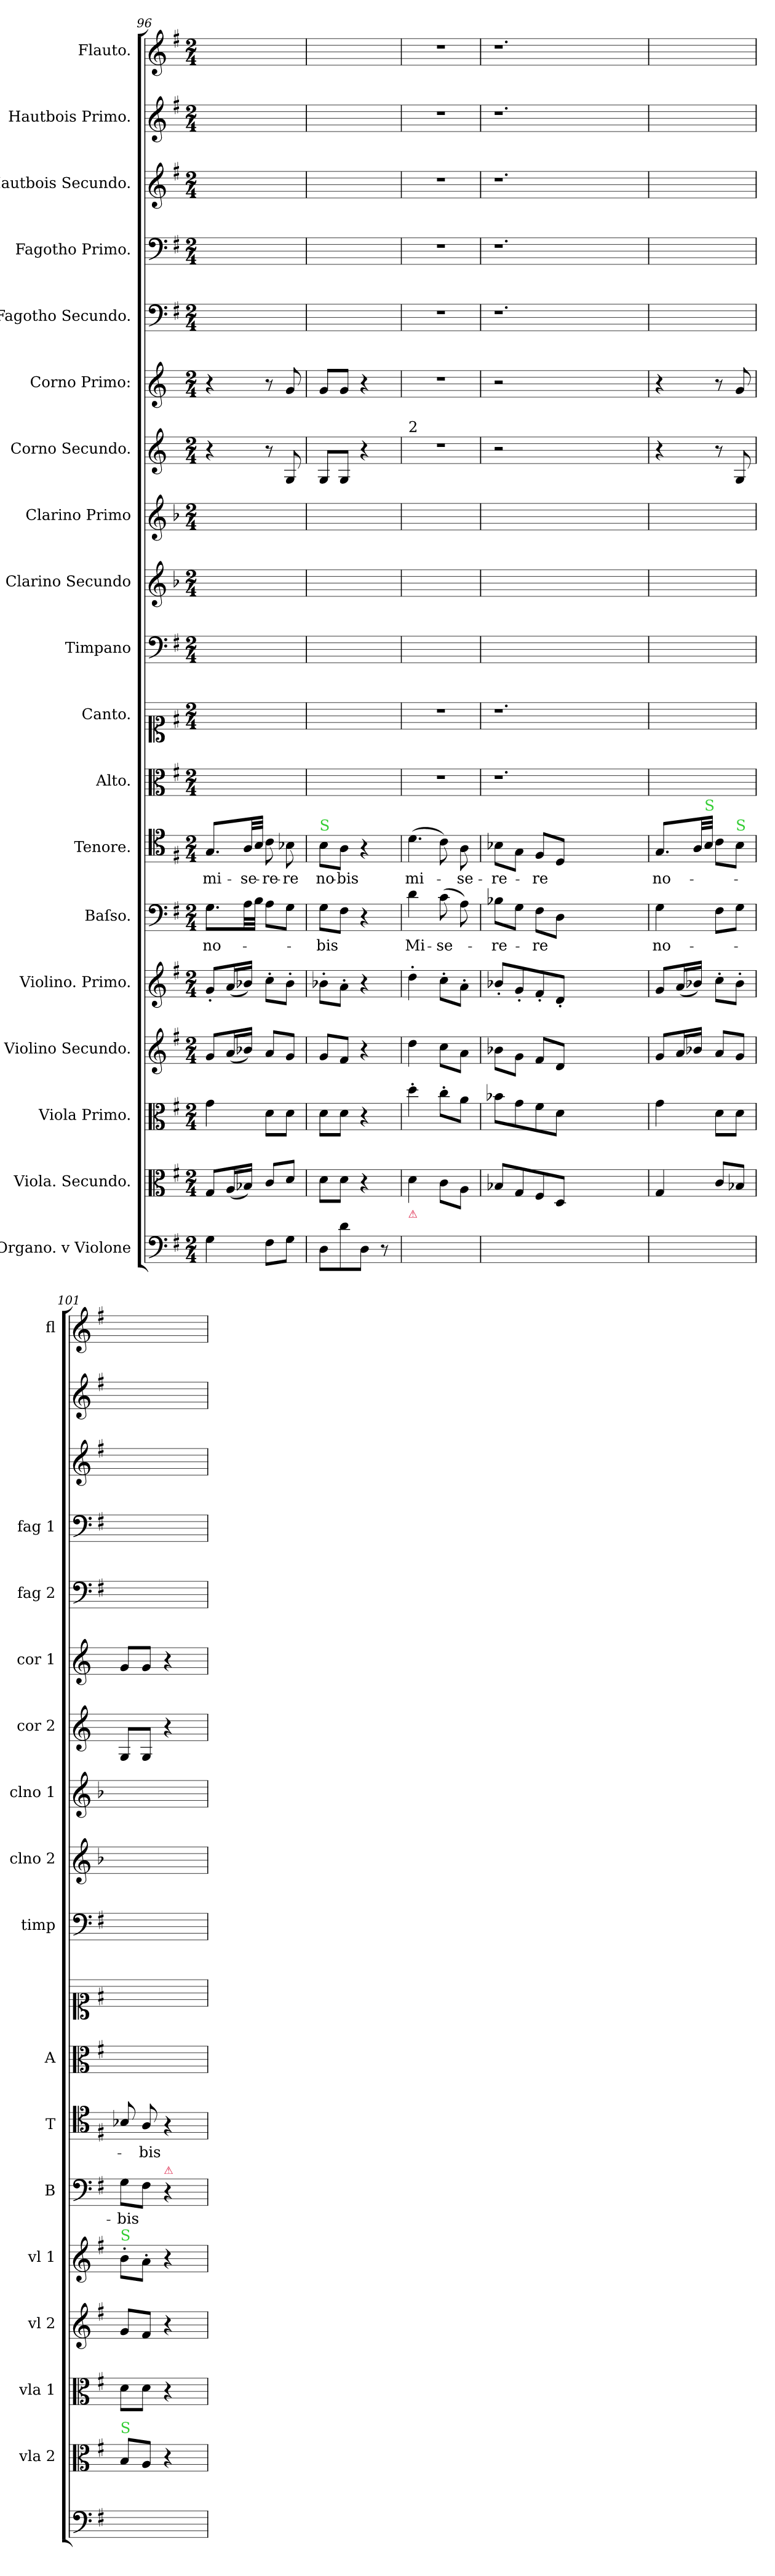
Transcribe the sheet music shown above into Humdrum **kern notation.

**kern	**kern	**kern	**kern	**kern	**kern	**text	**kern	**text	**kern	**kern	**kern	**kern	**kern	**kern	**kern	**kern	**kern	**kern	**kern	**kern
*part19	*part18	*part17	*part16	*part15	*part14	*part14	*part13	*part13	*part12	*part11	*part10	*part9	*part8	*part7	*part6	*part5	*part4	*part3	*part2	*part1
*staff19	*staff18	*staff17	*staff16	*staff15	*staff14	*staff14	*staff13	*staff13	*staff12	*staff11	*staff10	*staff9	*staff8	*staff7	*staff6	*staff5	*staff4	*staff3	*staff2	*staff1
*I"Organo. v Violone	*I"Viola. Secundo.	*I"Viola Primo.	*I"Violino Secundo.	*I"Violino. Primo.	*I"Baſso.	*	*I"Tenore.	*	*I"Alto.	*I"Canto.	*I"Timpano	*I"Clarino Secundo	*I"Clarino Primo	*I"Corno Secundo.	*I"Corno Primo:	*I"Fagotho Secundo.	*I"Fagotho Primo.	*I"Hautbois Secundo.	*I"Hautbois Primo.	*I"Flauto.
*	*I'vla 2	*I'vla 1	*I'vl 2	*I'vl 1	*I'B	*	*I'T	*	*I'A	*	*I'timp	*I'clno 2	*I'clno 1	*I'cor 2	*I'cor 1	*I'fag 2	*I'fag 1	*	*	*I'fl
*clefF4	*clefC3	*clefC3	*clefG2	*clefG2	*clefF4	*	*clefC4	*	*clefC3	*clefC1	*clefF4	*clefG2	*clefG2	*clefG2	*clefG2	*clefF4	*clefF4	*clefG2	*clefG2	*clefG2
*	*	*	*	*	*	*	*	*	*	*	*	*ITrd-1c-2	*ITrd-1c-2	*ITrd3c5	*ITrd3c5	*	*	*	*	*
*k[f#]	*k[f#]	*k[f#]	*k[f#]	*k[f#]	*k[f#]	*	*k[f#]	*	*k[f#]	*k[f#]	*k[f#]	*k[f#]	*k[f#]	*k[f#]	*k[f#]	*k[f#]	*k[f#]	*k[f#]	*k[f#]	*k[f#]
*G:	*G:	*G:	*G:	*G:	*G:	*	*G:	*	*G:	*G:	*G:	*G:	*G:	*G:	*G:	*	*	*G:	*G:	*G:
*M2/4	*M2/4	*M2/4	*M2/4	*M2/4	*M2/4	*	*M2/4	*	*M2/4	*M2/4	*M2/4	*M2/4	*M2/4	*M2/4	*M2/4	*M2/4	*M2/4	*M2/4	*M2/4	*M2/4
=96	=96	=96	=96	=96	=96	=96	=96	=96	=96	=96	=96	=96	=96	=96	=96	=96	=96	=96	=96	=96
4G\	8G/L	4g\	8g/L	8g'/L	8.G\L	no-	8.G/L	mi-	2ryy	2ryy	2ryy	2ryy	2ryy	4r	4r	2ryy	2ryy	2ryy	2ryy	2ryy
.	(16A/L	.	(16a/L	(16a/L	.	.	.	.	.	.	.	.	.	.	.	.	.	.	.	.
.	16B-X/JJ)	.	16b-X/JJ)	16b-X/JJ)	32A\LL	.	32A/LL	-se-	.	.	.	.	.	.	.	.	.	.	.	.
.	.	.	.	.	32B\JJJ	.	32B/JJJ	.	.	.	.	.	.	.	.	.	.	.	.	.
8F#\L	8c/L	8d\L	8a/L	8cc'\L	8A\L	.	8c\	-re-	.	.	.	.	.	8r	8r	.	.	.	.	.
8G\J	8d/J	8d\J	8g/J	8b-'\J	8G\J	.	8B-X\	-re	.	.	.	.	.	8D/	8d/	.	.	.	.	.
=97	=97	=97	=97	=97	=97	=97	=97	=97	=97	=97	=97	=97	=97	=97	=97	=97	=97	=97	=97	=97
!	!	!	!	!	!	!	!LO:TX:a:color=limegreen:t=S	!	!	!	!	!	!	!	!	!	!	!	!	!
8D\L	8d\L	8d\L	8g/L	8b-X'\L	8G\L	-bis	8B\L	no-	2ryy	2ryy	2ryy	2ryy	2ryy	8D/L	8d/L	2ryy	2ryy	2ryy	2ryy	2ryy
8d\	8d\J	8d\J	8f#/J	8a'\J	8F#\J	.	8A\J	-bis	.	.	.	.	.	8D/J	8d/J	.	.	.	.	.
8D\J	4r	4r	4r	4r	4r	.	4r	.	.	.	.	.	.	4r	4r	.	.	.	.	.
8r	.	.	.	.	.	.	.	.	.	.	.	.	.	.	.	.	.	.	.	.
=98	=98	=98	=98	=98	=98	=98	=98	=98	=98	=98	=98	=98	=98	=98	=98	=98	=98	=98	=98	=98
!	!	!	!	!	!	!	!	!	!	!	!	!	!	!LO:TX:a:t=2	!	!	!	!	!	!
!LO:TX:a:color=crimson:t=⚠	!	!	!	!	!	!	!	!	!	!	!	!	!	!	!	!	!	!	!	!
!	!	!	!	!	!	!	!LO:N:vis=4.	!	!	!	!	!	!	!	!	!	!	!	!	!
4d\yy	4d\	4dd'\	4dd\	4dd'\	4d\	Mi-	(4d\	mi-	2r	2r	2ryy	2ryy	2ryy	2r	2r	2r	2r	2r	2r	2r
8c\Lyy	8c\L	8cc'\L	8cc\L	8cc'\L	(8c\	-se-	8c\)	.	.	.	.	.	.	.	.	.	.	.	.	.
8A\Jyy	8A\J	8a\J	8a\J	8a'\J	8A\)	.	8A\	-se-	.	.	.	.	.	.	.	.	.	.	.	.
=99	=99	=99	=99	=99	=99	=99	=99	=99	=99	=99	=99	=99	=99	=99	=99	=99	=99	=99	=99	=99
8B-X\Lyy	8B-X/L	8b-X\L	8b-X\L	8b-X'/L	8B-X\L	-re-	8B-X\L	-re-	1.r	1.r	2ryy	2ryy	2ryy	2r	2r	1.r	1.r	1.r	1.r	1.r
8G\yy	8G/	8g\	8g\J	8g'/	8G\J	.	8G\J	.	.	.	.	.	.	.	.	.	.	.	.	.
8F#\yy	8F#/	8f#\	8f#/L	8f#'/	8F#\L	-re	8F#/L	-re	.	.	.	.	.	.	.	.	.	.	.	.
8D\Jyy	8D/J	8d\J	8d/J	8d'/J	8D\J	.	8D/J	.	.	.	.	.	.	.	.	.	.	.	.	.
1ryy	1ryy	1ryy	1ryy	1ryy	1ryy	.	1ryy	.	.	.	1ryy	1ryy	1ryy	1ryy	1ryy	.	.	.	.	.
=100	=100	=100	=100	=100	=100	=100	=100	=100	=100	=100	=100	=100	=100	=100	=100	=100	=100	=100	=100	=100
4G\yy	4G/	4g\	8g/L	8g/L	4G\	no-	8.G/L	no-	2ryy	2ryy	2ryy	2ryy	2ryy	4r	4r	2ryy	2ryy	2ryy	2ryy	2ryy
.	.	.	16a/L	(16a/L	.	.	.	.	.	.	.	.	.	.	.	.	.	.	.	.
.	.	.	16b-X/JJ	16b-X/JJ)	.	.	32A/LL	.	.	.	.	.	.	.	.	.	.	.	.	.
!	!	!	!	!	!	!	!LO:TX:a:color=limegreen:t=S	!	!	!	!	!	!	!	!	!	!	!	!	!
.	.	.	.	.	.	.	32B/JJJ	.	.	.	.	.	.	.	.	.	.	.	.	.
8F#\Lyy	8c/L	8d\L	8a/L	8cc'\L	8F#\L	.	8c\L	.	.	.	.	.	.	8r	8r	.	.	.	.	.
!	!	!	!	!	!	!	!LO:TX:a:color=limegreen:t=S	!	!	!	!	!	!	!	!	!	!	!	!	!
8G\Jyy	8B-X/J	8d\J	8g/J	8b-'\J	8G\J	.	8B\J	.	.	.	.	.	.	8D/	8d/	.	.	.	.	.
=101	=101	=101	=101	=101	=101	=101	=101	=101	=101	=101	=101	=101	=101	=101	=101	=101	=101	=101	=101	=101
!	!	!	!	!LO:TX:a:color=limegreen:t=S	!	!	!	!	!	!	!	!	!	!	!	!	!	!	!	!
!	!LO:TX:a:color=limegreen:t=S	!	!	!	!	!	!	!	!	!	!	!	!	!	!	!	!	!	!	!
8D\Lyy	8B/L	8d\L	8g/L	8b'\L	8G\L	-bis	8B-X/	.	2ryy	2ryy	2ryy	2ryy	2ryy	8D/L	8d/L	2ryy	2ryy	2ryy	2ryy	2ryy
8d\yy	8A/J	8d\J	8f#/J	8a'\J	8F#\J	.	8A/	-bis	.	.	.	.	.	8D/J	8d/J	.	.	.	.	.
!	!	!	!	!	!LO:TX:a:color=crimson:t=⚠	!	!	!	!	!	!	!	!	!	!	!	!	!	!	!
8D\Jyy	4r	4r	4r	4r	4r	.	4r	.	.	.	.	.	.	4r	4r	.	.	.	.	.
8ryy	.	.	.	.	.	.	.	.	.	.	.	.	.	.	.	.	.	.	.	.
=	=	=	=	=	=	=	=	=	=	=	=	=	=	=	=	=	=	=	=	=
*-	*-	*-	*-	*-	*-	*-	*-	*-	*-	*-	*-	*-	*-	*-	*-	*-	*-	*-	*-	*-
